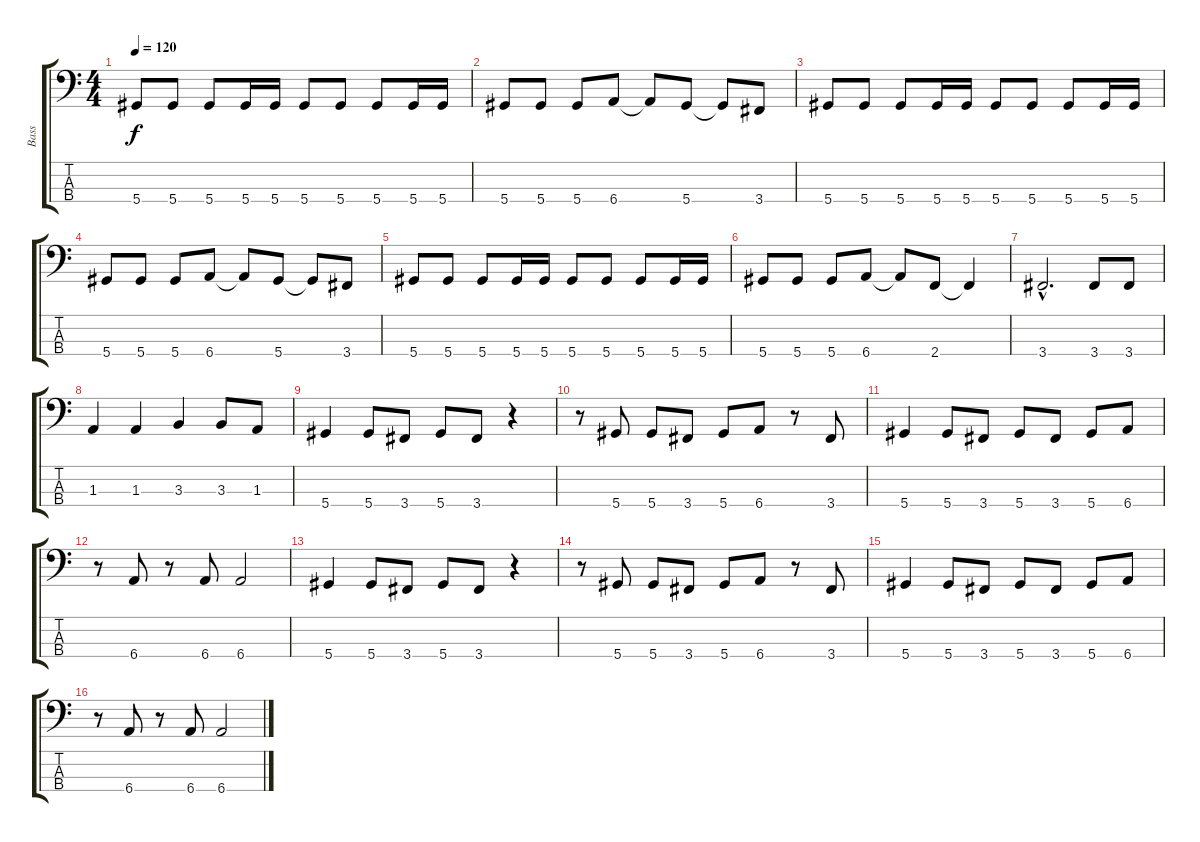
\track ("Bass" "Bass") {instrument electricbassfinger}
\staff {score tabs}
\tuning (Gb2 Db2 Ab1 Eb1) {hide}
\ts (4 4)
\tempo 120
\clef f4
\ks c
5.4.8{dy f} 5.4.8 5.4.8 5.4.16 5.4.16 5.4.8 5.4.8 5.4.8 5.4.16 5.4.16 |
5.4.8 5.4.8 5.4.8 6.4.8 6.4{t}.8 5.4.8 5.4{t}.8 3.4.8 |
5.4.8 5.4.8 5.4.8 5.4.16 5.4.16 5.4.8 5.4.8 5.4.8 5.4.16 5.4.16 |
5.4.8 5.4.8 5.4.8 6.4.8 6.4{t}.8 5.4.8 5.4{t}.8 3.4.8 |
5.4.8 5.4.8 5.4.8 5.4.16 5.4.16 5.4.8 5.4.8 5.4.8 5.4.16 5.4.16 |
5.4.8 5.4.8 5.4.8 6.4.8 6.4{t}.8 2.4.8 2.4{t}.4 |
3.4{hac}.2{d} 3.4.8 3.4.8 |
1.3.4 1.3.4 3.3.4 3.3.8 1.3.8 |
5.4.4 5.4.8 3.4.8 5.4.8 3.4.8 r.4 |
r.8 5.4.8 5.4.8 3.4.8 5.4.8 6.4.8 r.8 3.4.8 |
5.4.4 5.4.8 3.4.8 5.4.8 3.4.8 5.4.8 6.4.8 |
r.8 6.4.8 r.8 6.4.8 6.4.2 |
5.4.4 5.4.8 3.4.8 5.4.8 3.4.8 r.4 |
r.8 5.4.8 5.4.8 3.4.8 5.4.8 6.4.8 r.8 3.4.8 |
5.4.4 5.4.8 3.4.8 5.4.8 3.4.8 5.4.8 6.4.8 |
r.8 6.4.8 r.8 6.4.8 6.4.2
